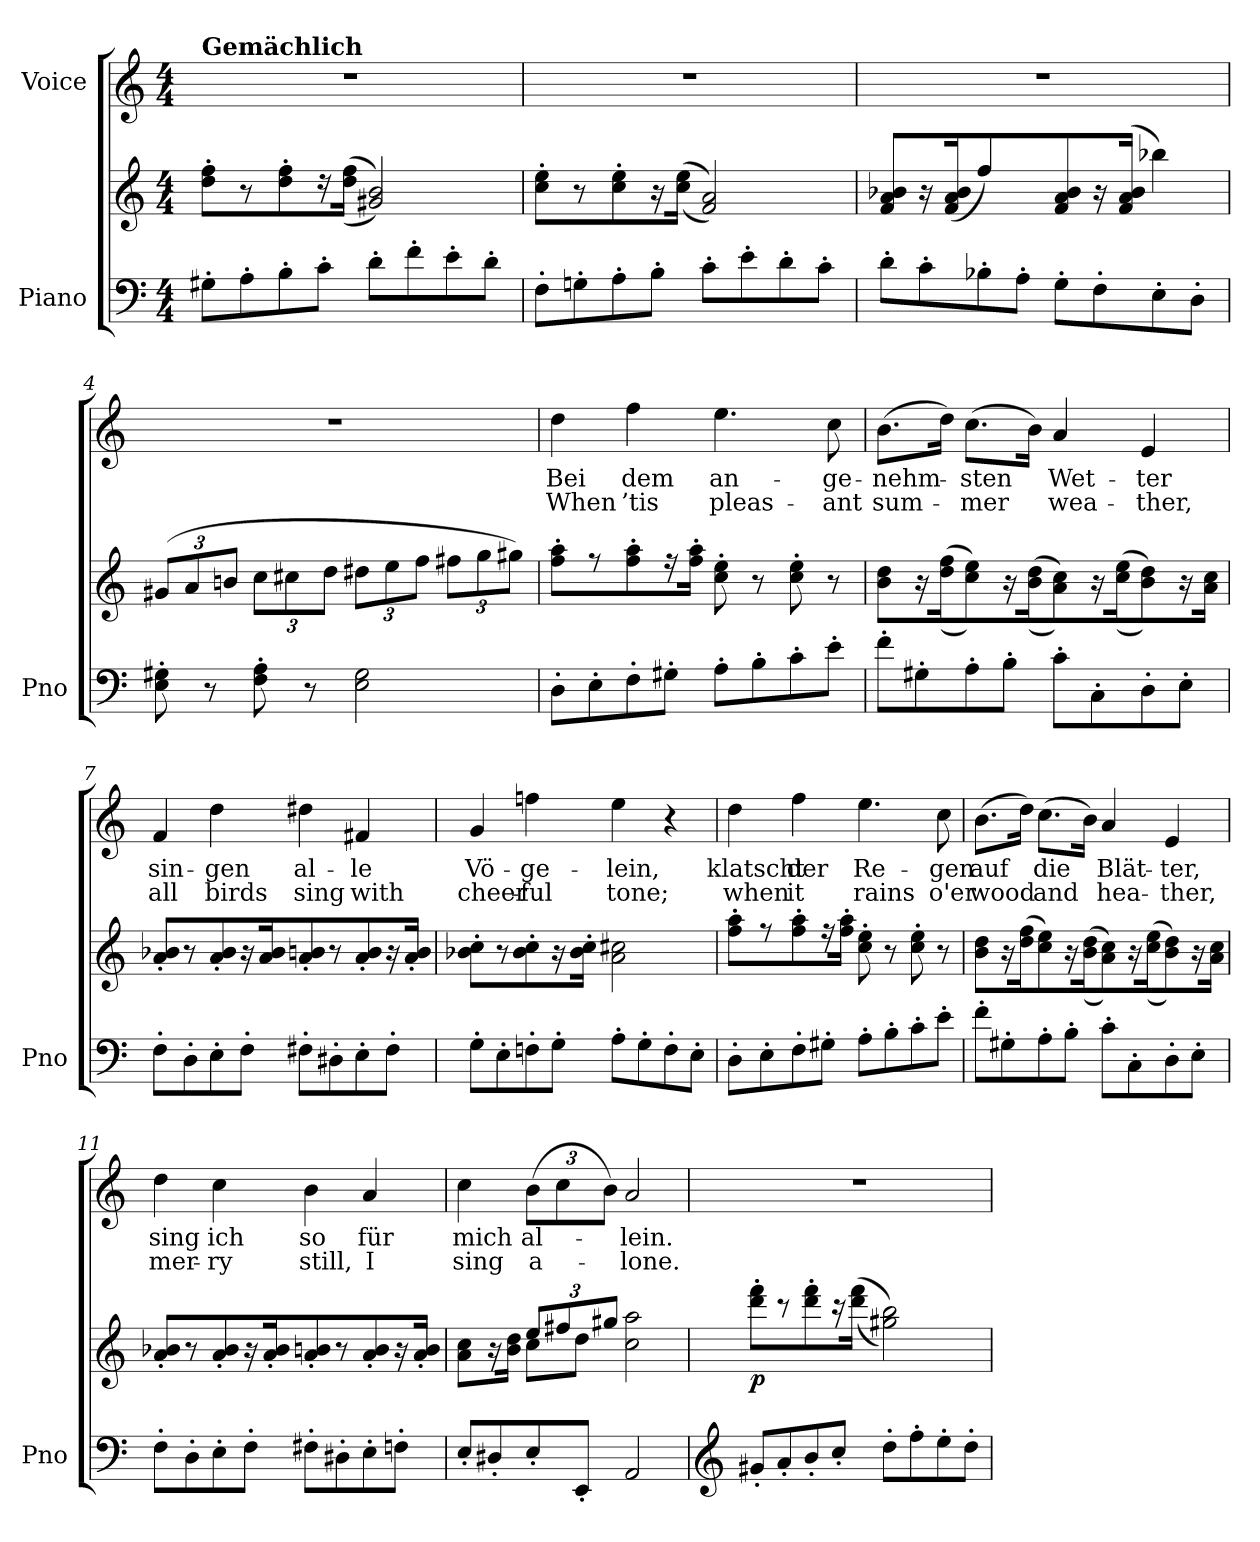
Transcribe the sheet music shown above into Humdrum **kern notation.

**kern	**kern	**dynam	**kern	**text	**text
*part2	*part2	*part2	*part1	*part1	*part1
*staff3	*staff2	*staff2/3	*staff1	*staff1	*staff1
*I"Piano	*	*	*I"Voice	*	*
*I'Pno	*	*	*	*	*
*clefF4	*clefG2	*	*clefG2	*	*
*k[]	*k[]	*	*k[]	*	*
*M4/4	*M4/4	*	*M4/4	*	*
=1	=1	=1	=1	=1	=1
!	!	!	!LO:TX:a:B:t=Gemächlich	!	!
8G#X'\L	8dd\' 8ff\'	.	1r	.	.
8A'\	8r	.	.	.	.
!	!	!LO:DY:b	!	!	!
!	!	!LO:DY:n=1:b	!	!	!
8B'\	8dd\' 8ff\'L	other-dynamics p	.	.	.
8c'\J	16r	.	.	.	.
.	(<(16dd\ 16ff\JJ	.	.	.	.
8d'\L	2g#X/ 2b/))	.	.	.	.
8f'\	.	.	.	.	.
8e'\	.	.	.	.	.
8d'\J	.	.	.	.	.
=2	=2	=2	=2	=2	=2
8F'\L	8cc\' 8ee\'	.	1r	.	.
8Gn'\	8r	.	.	.	.
8A'\	8cc\' 8ee\'L	.	.	.	.
8B'\J	16r	.	.	.	.
.	(<(16cc\ 16ee\JJ	.	.	.	.
8c'\L	2f/ 2a/))	.	.	.	.
8e'\	.	.	.	.	.
8d'\	.	.	.	.	.
8c'\J	.	.	.	.	.
=3	=3	=3	=3	=3	=3
8d'\L	8f/ 8a/ 8b-X/L	.	1r	.	.
8c'\	16r	.	.	.	.
.	(16f/ 16a/ 16b-/JJ	.	.	.	.
8B-X'\	4ff\)	.	.	.	.
8A'\J	.	.	.	.	.
8G'\L	8f/ 8a/ 8b-/L	.	.	.	.
8F'\	16r	.	.	.	.
.	(16f/ 16a/ 16b-/JJ	.	.	.	.
8E'\	4bb-X\)	.	.	.	.
8D'\J	.	.	.	.	.
!!LO:LB:g=z
=4	=4	=4	=4	=4	=4
8E\' 8G#X\'	(12g#X/L	.	1r	.	.
.	12a/	.	.	.	.
8r	.	.	.	.	.
.	12bn/J	.	.	.	.
*	*Xbrackettup	*	*	*	*
8F\' 8A\'	12cc\L	.	.	.	.
.	12cc#X\	.	.	.	.
8r	.	.	.	.	.
.	12dd\J	.	.	.	.
2E\ 2G#\	12dd#X\L	.	.	.	.
.	12ee\	.	.	.	.
.	12ff\J	.	.	.	.
.	12ff#X\L	.	.	.	.
.	12gg\	.	.	.	.
.	12gg#X\J)	.	.	.	.
=5	=5	=5	=5	=5	=5
!	!	!	!	!LO:LY:b	!LO:LY:b
8D'\L	8ff\' 8aa\'	.	4dd\	Bei	When
8E'\	8r	.	.	.	.
!	!	!	!	!LO:LY:b	!LO:LY:b
8F'\	8ff\' 8aa\'L	.	4ff\	dem	’tis
8G#X'\J	16r	.	.	.	.
.	16ff\' 16aa\'JJ	.	.	.	.
!	!	!	!	!LO:LY:b	!LO:LY:b
8A'\L	8cc\' 8ee\'	.	4.ee\	an-	pleas-
8B'\	8r	.	.	.	.
8c'\	8cc\' 8ee\'	.	.	.	.
!	!	!	!	!LO:LY:b	!LO:LY:b
8e'\J	8r	.	8cc\	-ge-	-ant
=6	=6	=6	=6	=6	=6
!	!	!	!	!LO:LY:b	!LO:LY:b
8f'\L	8b\ 8dd\L	.	(8.b\L	-nehm-	sum-
8G#X'\	16r	.	.	.	.
.	((<16dd\ 16ff\JJ	.	16dd\Jk)	.	.
!	!	!	!	!LO:LY:b	!LO:LY:b
8A'\	8cc\ 8ee\L))	.	(8.cc\L	-sten	-mer
8B'\J	16r	.	.	.	.
.	(<(16b\ 16dd\JJ	.	16b\Jk)	.	.
!	!	!	!	!LO:LY:b	!LO:LY:b
8c'\L	8a\ 8cc\L))	.	4a/	Wet-	wea-
8C'\	16r	.	.	.	.
.	(<(16cc\ 16ee\JJ	.	.	.	.
!	!	!	!	!LO:LY:b	!LO:LY:b
8D'\	8b\ 8dd\L))	.	4e/	-ter	-ther,
8E'\J	16r	.	.	.	.
.	16a\ 16cc\JJ	.	.	.	.
!!LO:LB:g=z
=7	=7	=7	=7	=7	=7
!	!	!	!	!LO:LY:b	!LO:LY:b
8F'\L	8a/' 8b-X/'	.	4f/	sin-	all
8D'\	8r	.	.	.	.
!	!	!	!	!LO:LY:b	!LO:LY:b
8E'\	8a/' 8b-/'L	.	4dd\	-gen	birds
8F'\J	16r	.	.	.	.
.	16a/ 16b-/JJ	.	.	.	.
!	!	!	!	!LO:LY:b	!LO:LY:b
8F#X'\L	8a/' 8bn/'	.	4dd#X\	al-	sing
8D#X'\	8r	.	.	.	.
!	!	!	!	!LO:LY:b	!LO:LY:b
8E'\	8a/' 8b/'L	.	4f#X/	-le	with
8F#'\J	16r	.	.	.	.
.	16a/' 16b/'JJ	.	.	.	.
=8	=8	=8	=8	=8	=8
!	!	!	!	!LO:LY:b	!LO:LY:b
8G'\L	8b-X\' 8cc\'	.	4g/	Vö-	cheer-
8E'\	8r	.	.	.	.
!	!	!	!	!LO:LY:b	!LO:LY:b
8Fn'\	8b-\' 8cc\'L	.	4ffn\	-ge-	-ful
8G'\J	16r	.	.	.	.
.	16b-\' 16cc\'JJ	.	.	.	.
!	!	!	!	!LO:LY:b	!LO:LY:b
8A'\L	2a\ 2cc#X\	.	4ee\	-lein,	tone;
8G'\	.	.	.	.	.
8F'\	.	.	4r	.	.
8E'\J	.	.	.	.	.
=9	=9	=9	=9	=9	=9
!	!	!	!	!LO:LY:b	!LO:LY:b
8D'\L	8ff\' 8aa\'	.	4dd\	klatscht	when
8E'\	8r	.	.	.	.
!	!	!	!	!LO:LY:b	!LO:LY:b
8F'\	8ff\' 8aa\'L	.	4ff\	der	it
8G#X'\J	16r	.	.	.	.
.	16ff\' 16aa\'JJ	.	.	.	.
!	!	!	!	!LO:LY:b	!LO:LY:b
8A'\L	8cc\' 8ee\'	.	4.ee\	Re-	rains
8B'\	8r	.	.	.	.
8c'\	8cc\' 8ee\'	.	.	.	.
!	!	!	!	!LO:LY:b	!LO:LY:b
8e'\J	8r	.	8cc\	-gen	o'er
!!LO:LB:g=z
=10	=10	=10	=10	=10	=10
!	!	!	!	!LO:LY:b	!LO:LY:b
8f'\L	8b\ 8dd\L	.	(8.b\L	auf	wood
8G#X'\	16r	.	.	.	.
.	(16dd\ 16ff\JJ	.	16dd\Jk)	.	.
!	!	!	!	!LO:LY:b	!LO:LY:b
8A'\	8cc\ 8ee\L)	.	(8.cc\L	die	and
8B'\J	16r	.	.	.	.
.	((16b\ 16dd\JJ	.	16b\Jk)	.	.
!	!	!	!	!LO:LY:b	!LO:LY:b
8c'\L	8a\ 8cc\L))	.	4a/	Blät-	hea-
8C'\	16r	.	.	.	.
.	((16cc\ 16ee\JJ	.	.	.	.
!	!	!	!	!LO:LY:b	!LO:LY:b
8D'\	8b\ 8dd\L))	.	4e/	-ter,	-ther,
8E'\J	16r	.	.	.	.
.	16a\ 16cc\JJ	.	.	.	.
=11	=11	=11	=11	=11	=11
!	!	!	!	!LO:LY:b	!LO:LY:b
8F'\L	8a/' 8b-X/'	.	4dd\	sing	mer-
8D'\	8r	.	.	.	.
!	!	!	!	!LO:LY:b	!LO:LY:b
8E'\	8a/' 8b-/'L	.	4cc\	ich	-ry
8F'\J	16r	.	.	.	.
.	16a/' 16b-/'JJ	.	.	.	.
!	!	!	!	!LO:LY:b	!LO:LY:b
8F#X'\L	8a/' 8bn/'	.	4b\	so	still,
8D#X'\	8r	.	.	.	.
!	!	!	!	!LO:LY:b	!LO:LY:b
8E'\	8a/' 8b/'L	.	4a/	für	I
8Fn'\J	16r	.	.	.	.
.	16a/' 16b/'JJ	.	.	.	.
=12	=12	=12	=12	=12	=12
*	*^	*	*	*	*
!	!	!	!	!	!LO:LY:b	!LO:LY:b
8E'/L	4ryy	8a\ 8cc\L	.	4cc\	mich	sing
8D#X'/	.	16r	.	.	.	.
.	.	16b\ 16dd\JJ	.	.	.	.
!	!	!	!	!	!LO:LY:b	!LO:LY:b
8E'/	12ee/L	8cc\L	.	(12b\L	al-	a-
.	12ff#X/	.	.	12cc\	.	.
8EE'/J	.	8dd\J	.	.	.	.
.	12gg#X/J	.	.	12b\J)	.	.
!	!	!	!	!	!LO:LY:b	!LO:LY:b
2AA/	2ryy	2cc\ 2aa\	.	2a/	-lein.	-lone.
*	*v	*v	*	*	*	*
!!LO:PB:g=z
=13	=13	=13	=13	=13	=13
*clefG2	*	*	*	*	*
*	*^	*	*	*	*
!	!	!	!LO:DY:b	!	!	!
*	*v	*v	*	*	*	*
8g#X'/L	8ddd\' 8fff\'	p	1r	.	.
8a'/	8r	.	.	.	.
8b'/	8ddd\' 8fff\'L	.	.	.	.
8cc'/J	16r	.	.	.	.
.	(<(16ddd\ 16fff\JJ	.	.	.	.
8dd'\L	2gg#X\ 2bb\))	.	.	.	.
8ff'\	.	.	.	.	.
8ee'\	.	.	.	.	.
8dd'\J	.	.	.	.	.
=	=	=	=	=	=
*-	*-	*-	*-	*-	*-
